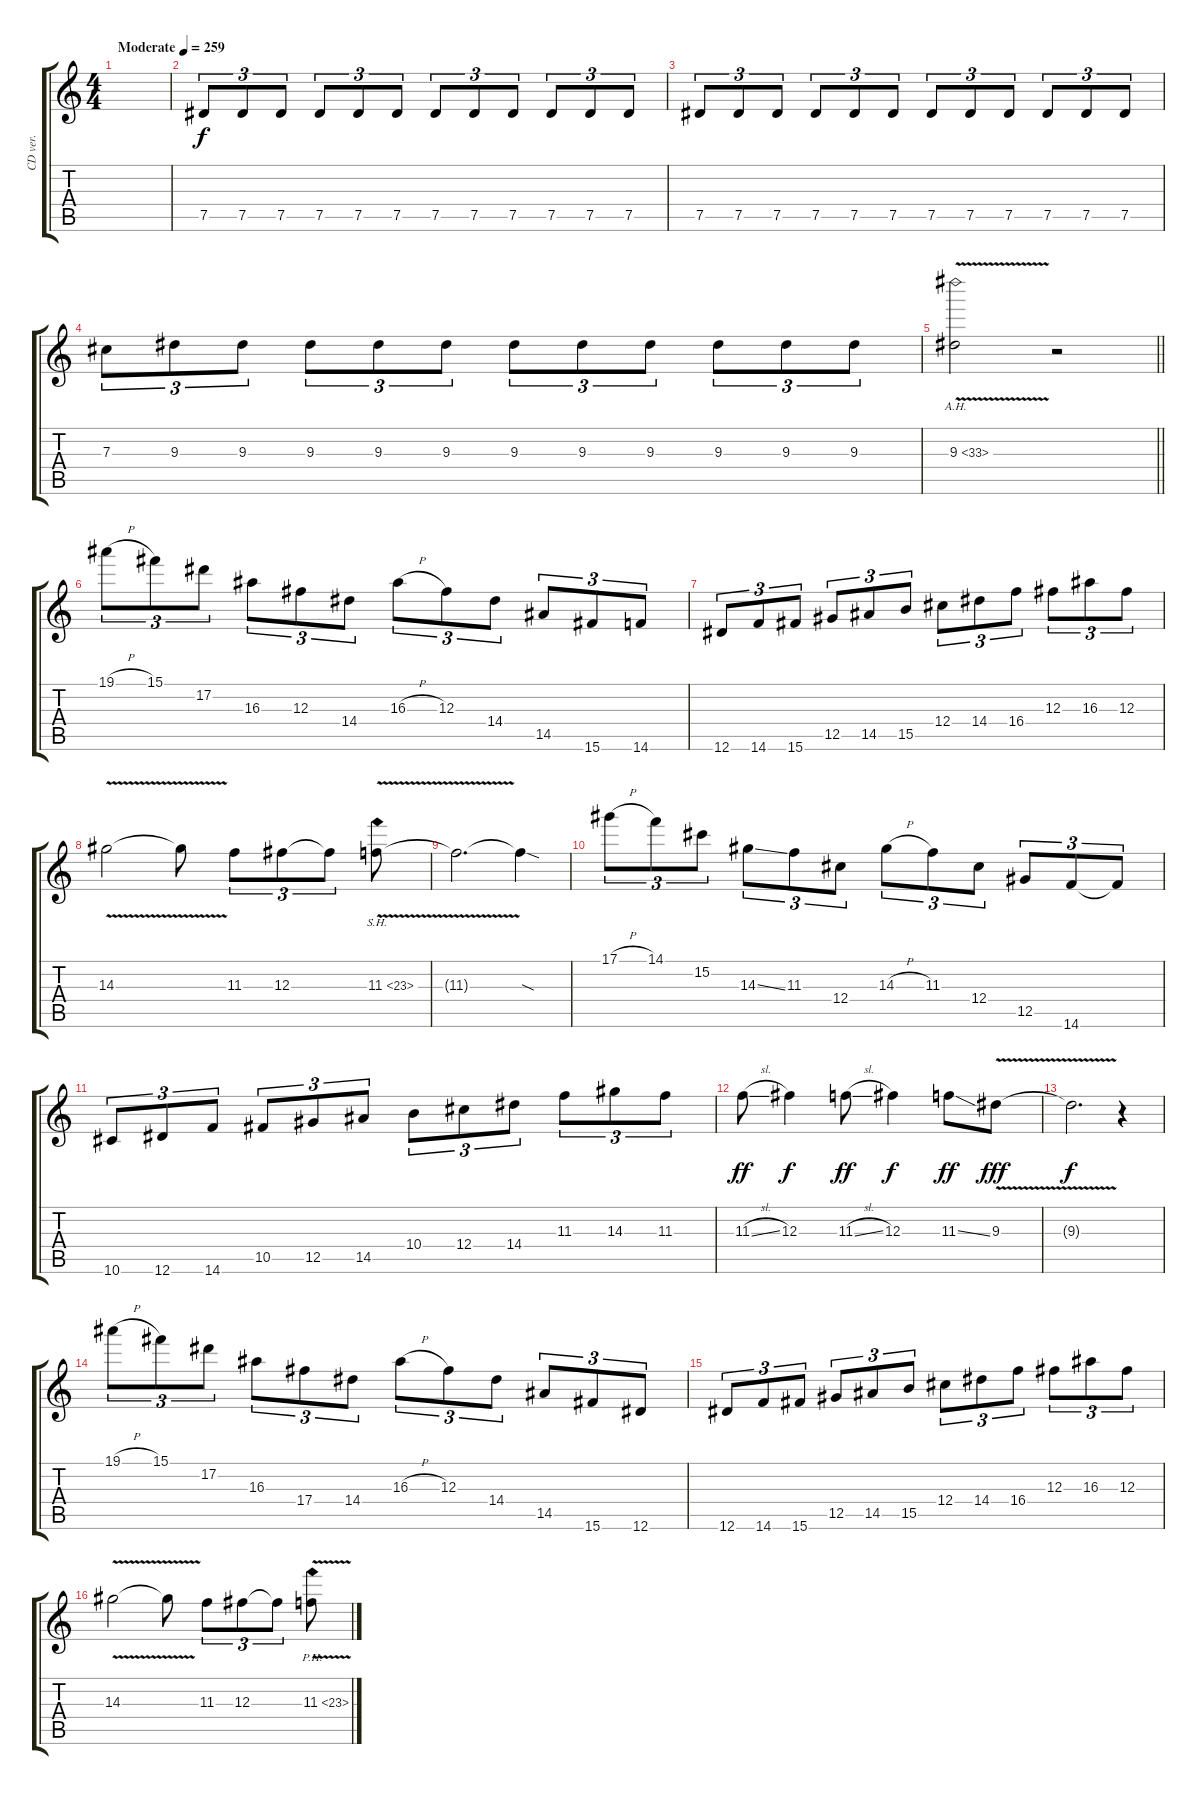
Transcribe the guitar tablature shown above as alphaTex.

\track ("CD ver." "CD ver.") {instrument overdrivenguitar}
\staff {score tabs}
\tuning (Eb4 Bb3 Gb3 Db3 Ab2 Eb2) {hide}
\ts (4 4)
\section ("" "")
\tempo (259 "Moderate")
\clef g2
\ks c
|
7.5.8{tu (3 2)} 7.5.8{tu (3 2)} 7.5.8{tu (3 2)} 7.5.8{tu (3 2)} 7.5.8{tu (3 2)} 7.5.8{tu (3 2)} 7.5.8{tu (3 2)} 7.5.8{tu (3 2)} 7.5.8{tu (3 2)} 7.5.8{tu (3 2)} 7.5.8{tu (3 2)} 7.5.8{tu (3 2)} |
7.5.8{tu (3 2)} 7.5.8{tu (3 2)} 7.5.8{tu (3 2)} 7.5.8{tu (3 2)} 7.5.8{tu (3 2)} 7.5.8{tu (3 2)} 7.5.8{tu (3 2)} 7.5.8{tu (3 2)} 7.5.8{tu (3 2)} 7.5.8{tu (3 2)} 7.5.8{tu (3 2)} 7.5.8{tu (3 2)} |
7.3.8{tu (3 2)} 9.3.8{tu (3 2)} 9.3.8{tu (3 2)} 9.3.8{tu (3 2)} 9.3.8{tu (3 2)} 9.3.8{tu (3 2)} 9.3.8{tu (3 2)} 9.3.8{tu (3 2)} 9.3.8{tu (3 2)} 9.3.8{tu (3 2)} 9.3.8{tu (3 2)} 9.3.8{tu (3 2)} |
\barLineRight lightlight
9.3{ah 24 v}.2 r.2 |
19.1{h}.8{tu (3 2)} 15.1.8{tu (3 2)} 17.2.8{tu (3 2)} 16.3.8{tu (3 2)} 12.3.8{tu (3 2)} 14.4.8{tu (3 2)} 16.3{h}.8{tu (3 2)} 12.3.8{tu (3 2)} 14.4.8{tu (3 2)} 14.5.8{tu (3 2)} 15.6.8{tu (3 2)} 14.6.8{tu (3 2)} |
12.6.8{tu (3 2)} 14.6.8{tu (3 2)} 15.6.8{tu (3 2)} 12.5.8{tu (3 2)} 14.5.8{tu (3 2)} 15.5.8{tu (3 2)} 12.4.8{tu (3 2)} 14.4.8{tu (3 2)} 16.4.8{tu (3 2)} 12.3.8{tu (3 2)} 16.3.8{tu (3 2)} 12.3.8{tu (3 2)} |
14.3{v}.2 14.3{t}.8 11.3.8{tu (3 2)} 12.3.8{tu (3 2)} 12.3{t}.8{tu (3 2)} 11.3{sh 12 v}.8 |
11.3{t}.2{d} 11.3{sod t}.4 |
17.1{h}.8{tu (3 2)} 14.1.8{tu (3 2)} 15.2.8{tu (3 2)} 14.3{ss}.8{tu (3 2)} 11.3.8{tu (3 2)} 12.4.8{tu (3 2)} 14.3{h}.8{tu (3 2)} 11.3.8{tu (3 2)} 12.4.8{tu (3 2)} 12.5.8{tu (3 2)} 14.6.8{tu (3 2)} 14.6{t}.8{tu (3 2)} |
10.6.8{tu (3 2)} 12.6.8{tu (3 2)} 14.6.8{tu (3 2)} 10.5.8{tu (3 2)} 12.5.8{tu (3 2)} 14.5.8{tu (3 2)} 10.4.8{tu (3 2)} 12.4.8{tu (3 2)} 14.4.8{tu (3 2)} 11.3.8{tu (3 2)} 14.3.8{tu (3 2)} 11.3.8{tu (3 2)} |
11.3{sl}.8{dy ff} 12.3.4{dy f} 11.3{sl}.8{dy ff} 12.3.4{dy f} 11.3{ss}.8{dy ff} 9.3{v}.8{dy fff} |
9.3{t}.2{d dy f} r.4 |
19.1{h}.8{tu (3 2)} 15.1.8{tu (3 2)} 17.2.8{tu (3 2)} 16.3.8{tu (3 2)} 17.4.8{tu (3 2)} 14.4.8{tu (3 2)} 16.3{h}.8{tu (3 2)} 12.3.8{tu (3 2)} 14.4.8{tu (3 2)} 14.5.8{tu (3 2)} 15.6.8{tu (3 2)} 12.6.8{tu (3 2)} |
12.6.8{tu (3 2)} 14.6.8{tu (3 2)} 15.6.8{tu (3 2)} 12.5.8{tu (3 2)} 14.5.8{tu (3 2)} 15.5.8{tu (3 2)} 12.4.8{tu (3 2)} 14.4.8{tu (3 2)} 16.4.8{tu (3 2)} 12.3.8{tu (3 2)} 16.3.8{tu (3 2)} 12.3.8{tu (3 2)} |
14.3{v}.2 14.3{t}.8 11.3.8{tu (3 2)} 12.3.8{tu (3 2)} 12.3{t}.8{tu (3 2)} 11.3{ph 12 v}.8
